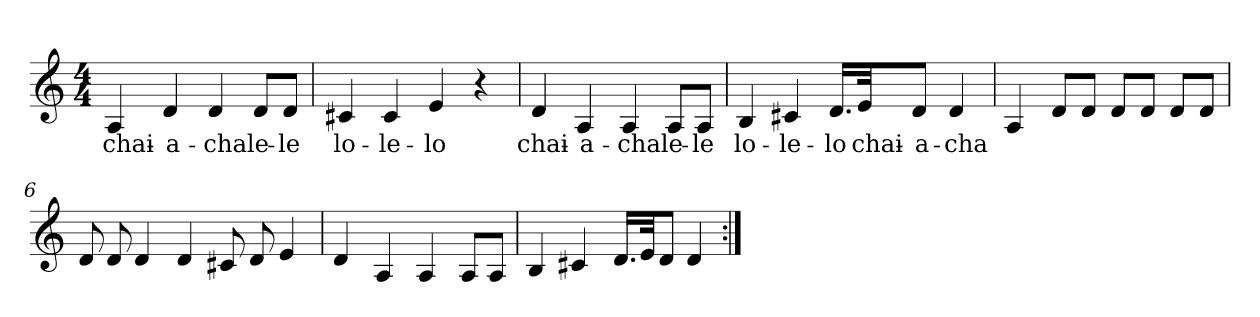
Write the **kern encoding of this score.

**kern	**text
*part1	*part1
*staff1	*staff1
*clefG2	*
*M4/4	*
=1	=1
4A	chai-
4d	-a-
4d	-cha
8d/L	le-
8d/J	-le
=2	=2
4c#X	lo-
4c#	-le-
4e	-lo
4r	.
=3	=3
4d	chai-
4A	-a-
4A	-cha
8A/L	le-
8A/J	-le
=4	=4
4B	lo-
4c#X	-le-
16.d/LL	-lo
32e/Jk	chai-
8d/J	-a-
4d	-cha
=5	=5
4A	.
8d/L	.
8d/J	.
8d/L	.
8d/J	.
8d/L	.
8d/J	.
=6	=6
8d	.
8d	.
4d	.
4d	.
8c#X	.
8d	.
4e	.
=7	=7
4d	.
4A	.
4A	.
8A/L	.
8A/J	.
=8	=8
4B	.
4c#X	.
16.d/LL	.
32e/Jk	.
8d/J	.
4d	.
=:|!	=:|!
*-	*-
